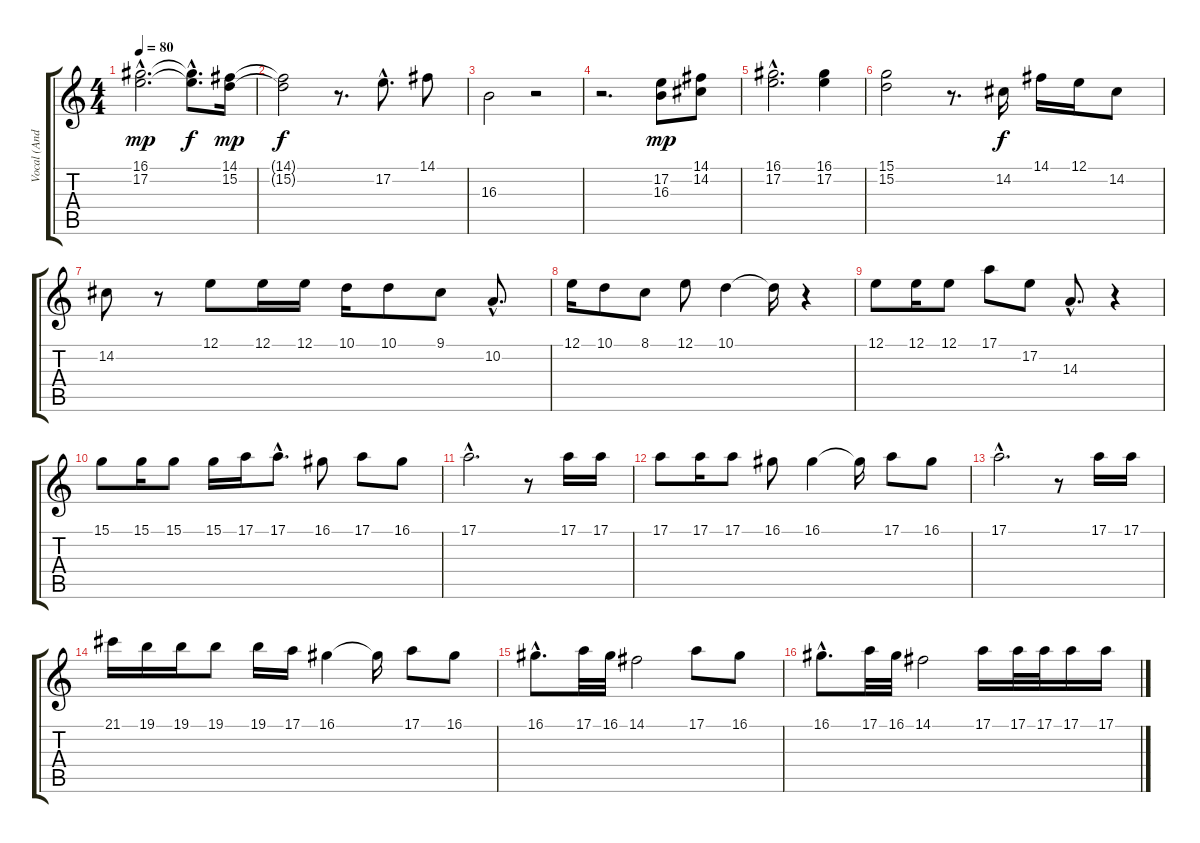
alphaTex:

\track ("Vocal (André Matos)" "Vocal (And") {instrument violin}
\staff {score tabs}
\tuning (E4 B3 G3 D3 A2 E2) {hide}
\ts (4 4)
\tempo 80
\clef g2
\ks c
(16.1{hac} 17.2{hac}).2{d dy mp} (16.1{hac t} 17.2{hac t}).8{d dy f} (14.1 15.2).16{dy mp} |
(14.1{t} 15.2{t}).2{dy f} r.8{d} 17.2{hac}.8{d} 14.1.8 |
16.3.2 r.2 |
r.2{d} (17.2 16.3).8{dy mp} (14.1 14.2).8 |
(16.1{hac} 17.2{hac}).2{d} (16.1 17.2).4 |
(15.1 15.2).2 r.8{d} 14.2.16{dy f} 14.1.16 12.1.16 14.2.8 |
14.2.8 r.8 12.1.8 12.1.16 12.1.16 10.1.16 10.1.8 9.1.8 10.2{hac}.8{d} |
12.1.16 10.1.8 8.1.8 12.1.8 10.1.4 10.1{t}.16 r.4 |
12.1.8 12.1.16 12.1.8 17.1.8 17.2.8 14.3{hac}.8{d} r.4 |
15.1.8 15.1.16 15.1.8 15.1.16 17.1.16 17.1{hac}.8{d} 16.1.8 17.1.8 16.1.8 |
17.1{hac}.2{d} r.8 17.1.16 17.1.16 |
17.1.8 17.1.16 17.1.8 16.1.8 16.1.4 16.1{t}.16 17.1.8 16.1.8 |
17.1{hac}.2{d} r.8 17.1.16 17.1.16 |
21.1.16 19.1.16 19.1.16 19.1.8 19.1.16 17.1.16 16.1.4 16.1{t}.16 17.1.8 16.1.8 |
16.1{hac}.8{d} 17.1.32 16.1.32 14.1.2 17.1.8 16.1.8 |
16.1{hac}.8{d} 17.1.32 16.1.32 14.1.2 17.1.16 17.1.32 17.1.32 17.1.16 17.1.16
